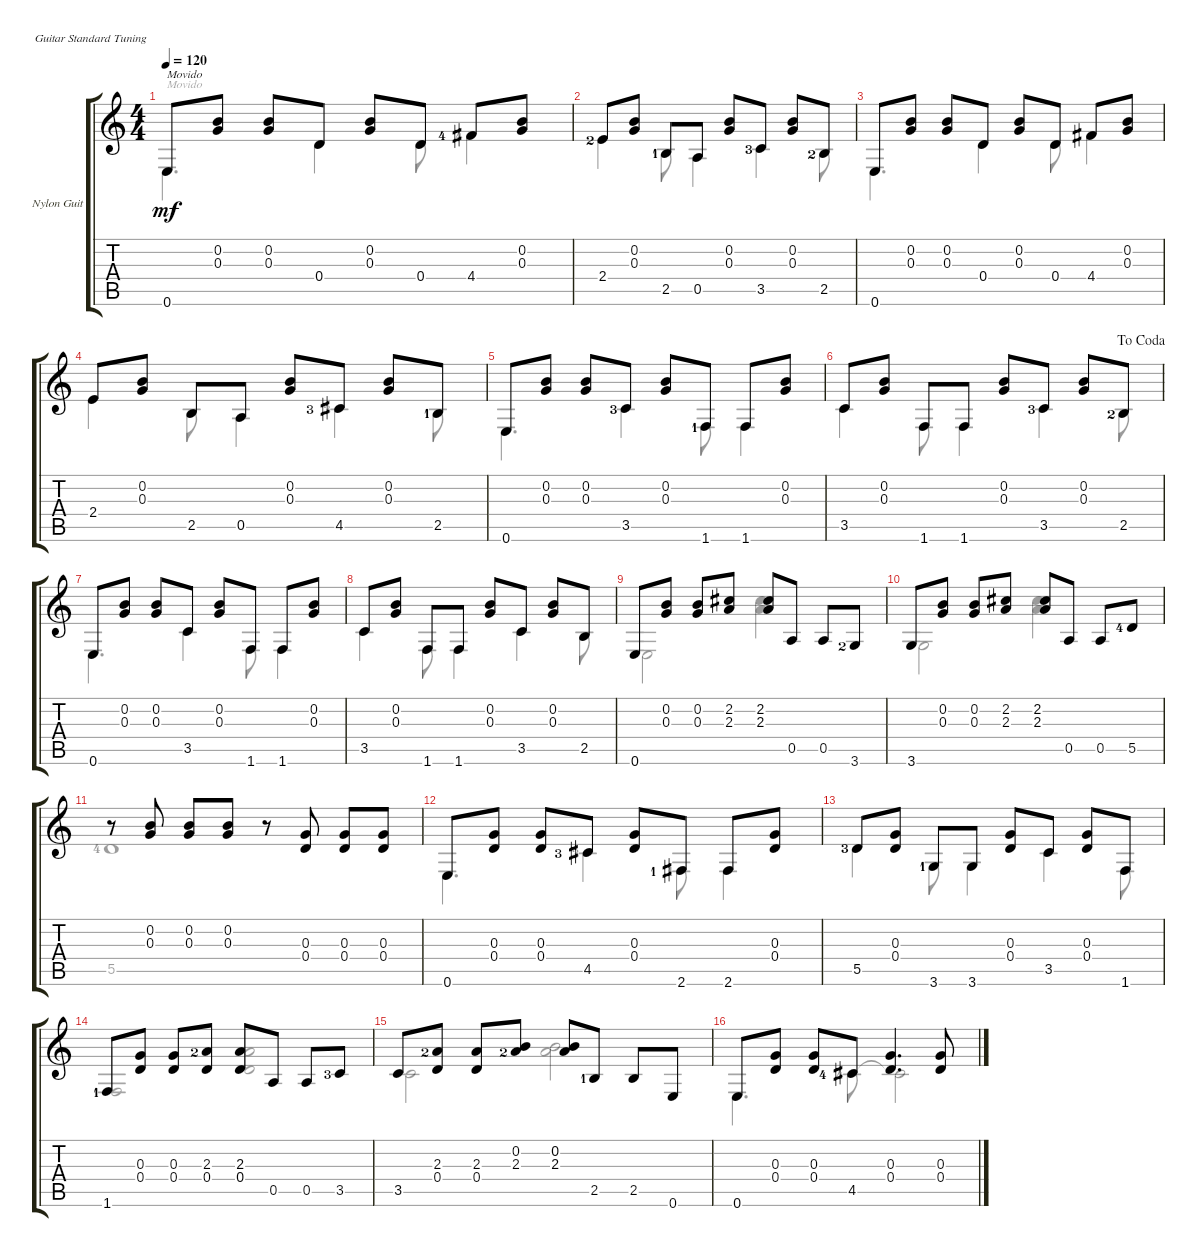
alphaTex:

\defaultSystemsLayout 4
\bracketExtendMode groupsimilarinstruments
\firstSystemTrackNameOrientation horizontal
\otherSystemsTrackNameOrientation horizontal
\track ("Nylon Guitar" "Nylon Guit") {instrument acousticguitarsteel}
\staff {score tabs}
\tuning (E4 B3 G3 D3 A2 E2)
\voice
\ts (4 4)
\tempo 120
\clef g2
\ks c
0.6.8{txt "Movido" dy mf instrument acousticguitarsteel} (0.2 0.3).8 (0.2 0.3).8 0.4.8 (0.2 0.3).8 0.4.8 4.4{lf 5}.8 (0.2 0.3).8 |
2.4{lf 3}.8 (0.2 0.3).8 2.5{lf 2}.8 0.5.8 (0.2 0.3).8 3.5{lf 4}.8 (0.2 0.3).8 2.5{lf 3}.8 |
0.6.8 (0.2 0.3).8 (0.3 0.2).8 0.4.8 (0.2 0.3).8 0.4.8 4.4.8 (0.2 0.3).8 |
2.4.8 (0.2 0.3).8 2.5.8 0.5.8 (0.2 0.3).8 4.5{lf 4}.8 (0.2 0.3).8 2.5{lf 2}.8 |
0.6.8 (0.2 0.3).8 (0.3 0.2).8 3.5{lf 4}.8 (0.2 0.3).8 1.6{lf 2}.8 1.6.8 (0.2 0.3).8 |
\jump dacoda
3.5.8 (0.2 0.3).8 1.6.8 1.6.8 (0.2 0.3).8 3.5{lf 4}.8 (0.2 0.3).8 2.5{lf 3}.8 |
0.6.8 (0.2 0.3).8 (0.3 0.2).8 3.5.8 (0.2 0.3).8 1.6.8 1.6.8 (0.2 0.3).8 |
3.5.8 (0.2 0.3).8 1.6.8 1.6.8 (0.2 0.3).8 3.5.8 (0.2 0.3).8 2.5.8 |
0.6.8 (0.2 0.3).8 (0.3 0.2).8 (2.2 2.3).8 (2.3 2.2).8 0.5.8 0.5.8 3.6{lf 3}.8 |
3.6.8 (0.2 0.3).8 (0.3 0.2).8 (2.2 2.3).8 (2.3 2.2).8 0.5.8 0.5.8 5.5{lf 5}.8 |
r.8 (0.2 0.3).8 (0.3 0.2).8 (0.2 0.3).8 r.8 (0.4 0.3).8 (0.3 0.4).8 (0.3 0.4).8 |
0.6.8 (0.3 0.4).8 (0.4 0.3).8 4.5{lf 4}.8 (0.3 0.4).8 2.6{lf 2}.8 2.6.8 (0.3 0.4).8 |
5.5{lf 4}.8 (0.3 0.4).8 3.6{lf 2}.8 3.6.8 (0.3 0.4).8 3.5.8 (0.3 0.4).8 1.6.8 |
1.6{lf 2}.8 (0.3 0.4).8 (0.4 0.3).8 (2.3{lf 3} 0.4).8 (0.4 2.3).8 0.5.8 0.5.8 3.5{lf 4}.8 |
3.5.8 (0.4 2.3{lf 3}).8 (0.4 2.3).8 (2.3{lf 3} 0.2).8 (2.3 0.2).8 2.5{lf 2}.8 2.5.8 0.6.8 |
0.6.8 (0.3 0.4).8 (0.4 0.3).8 4.5{lf 5}.8 (0.3 0.4).4{d} (0.4 0.3).8
\voice
\clef g2
\ottava regular
\simile none
\ks c
0.6.4{d txt "Movido" dy mf} 0.4.4 0.4.8 4.4{lf 5}.4 |
2.4{lf 3}.4 2.5{lf 2}.8 0.5.4 3.5{lf 4}.4 2.5{lf 3}.8 |
0.6.4{d} 0.4.4 0.4.8 4.4.4 |
2.4.4 2.5.8 0.5.4 4.5{lf 4}.4 2.5{lf 2}.8 |
0.6.4{d} 3.5{lf 4}.4 1.6{lf 2}.8 1.6.4 |
3.5.4 1.6.8 1.6.4 3.5{lf 4}.4 2.5{lf 3}.8 |
0.6.4{d} 3.5.4 1.6.8 1.6.4 |
3.5.4 1.6.8 1.6.4 3.5.4 2.5.8 |
0.6.2 (2.3 2.2).4 |
3.6.2 (2.3 2.2).4 |
5.5{lf 5}.1 |
0.6.4{d} 4.5{lf 4}.4 2.6{lf 2}.8 2.6.4 |
5.5{lf 4}.4 3.6{lf 2}.8 3.6.4 3.5.4 1.6.8 |
1.6{lf 2}.2 (2.3 0.4).2{beam invert} |
3.5.2 (0.2 2.3).2 |
0.6.4{d} 4.5{lf 5}.8 4.5{t}.2
